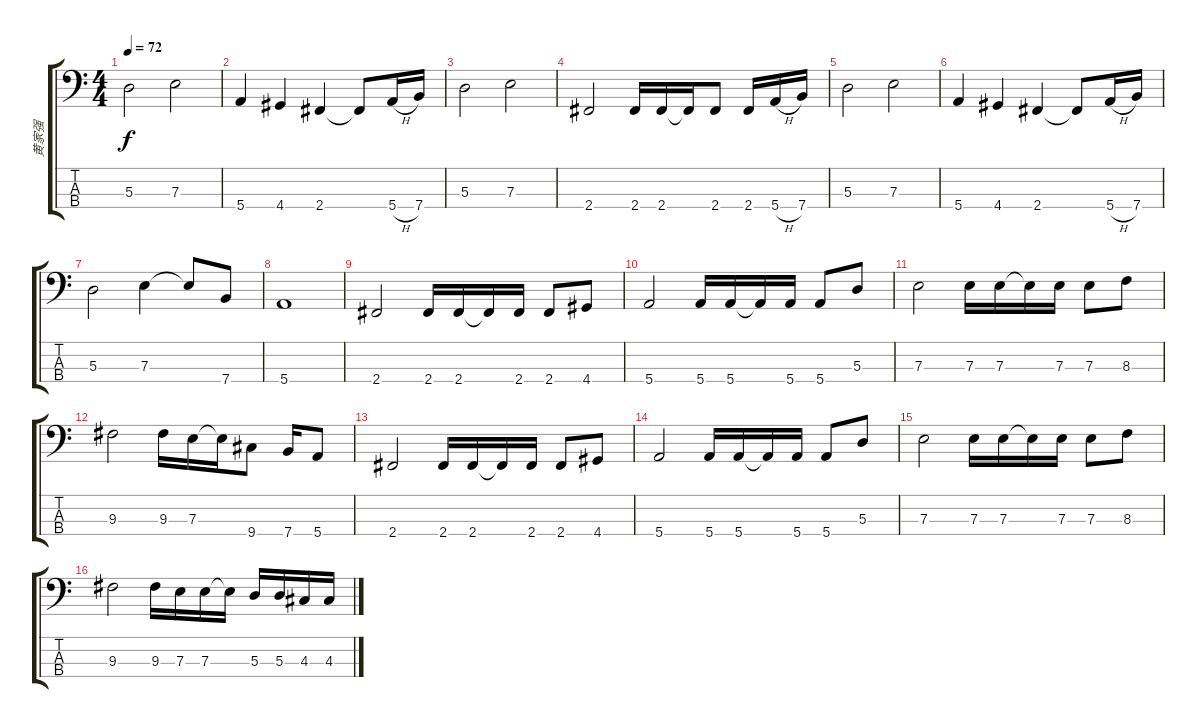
\track ("黄家强" "黄家强") {instrument electricbassfinger}
\staff {score tabs}
\tuning (G2 D2 A1 E1) {hide}
\ts (4 4)
\tempo 72
\clef f4
\ks c
5.3.2{dy f} 7.3.2 |
5.4.4 4.4.4 2.4.4 2.4{t}.8 5.4{h}.16 7.4.16 |
5.3.2 7.3.2 |
2.4.2 2.4.16 2.4.16 2.4{t}.16 2.4.8 2.4.16 5.4{h}.16 7.4.16 |
5.3.2 7.3.2 |
5.4.4 4.4.4 2.4.4 2.4{t}.8 5.4{h}.16 7.4.16 |
5.3.2 7.3.4 7.3{t}.8 7.4.8 |
5.4.1 |
2.4.2 2.4.16 2.4.16 2.4{t}.16 2.4.16 2.4.8 4.4.8 |
5.4.2 5.4.16 5.4.16 5.4{t}.16 5.4.16 5.4.8 5.3.8 |
7.3.2 7.3.16 7.3.16 7.3{t}.16 7.3.16 7.3.8 8.3.8 |
9.3.2 9.3.16 7.3.16 7.3{t}.16 9.4.8 7.4.16 5.4.8 |
2.4.2 2.4.16 2.4.16 2.4{t}.16 2.4.16 2.4.8 4.4.8 |
5.4.2 5.4.16 5.4.16 5.4{t}.16 5.4.16 5.4.8 5.3.8 |
7.3.2 7.3.16 7.3.16 7.3{t}.16 7.3.16 7.3.8 8.3.8 |
9.3.2 9.3.16 7.3.16 7.3.16 7.3{t}.16 5.3.16 5.3.16 4.3.16 4.3.16
